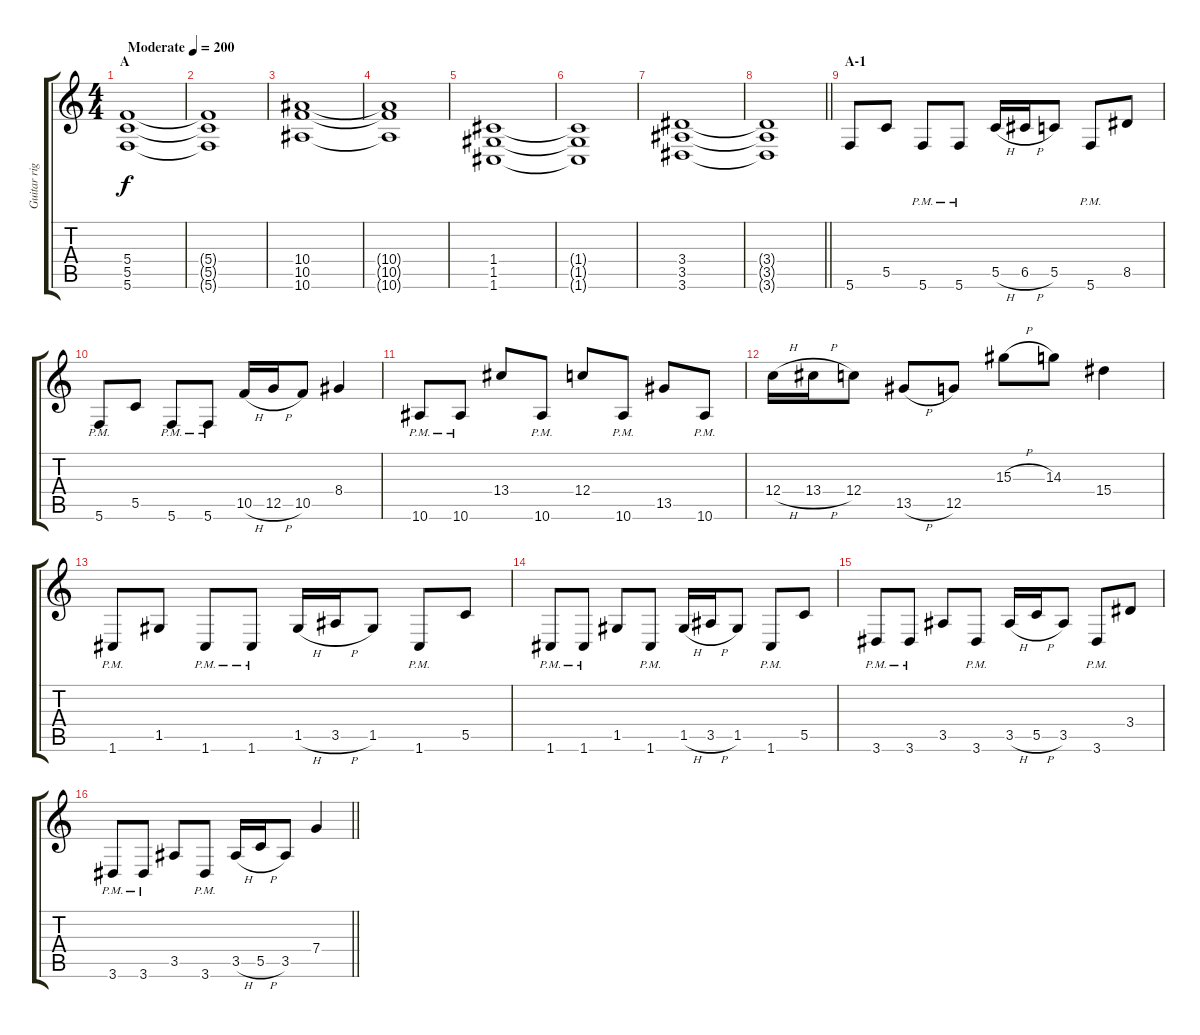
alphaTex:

\track ("Guitar right" "Guitar rig") {instrument distortionguitar}
\staff {score tabs}
\tuning (D4 A3 F3 C3 G2 C2) {hide}
\ts (4 4)
\section ("" "A")
\tempo (200 "Moderate")
\clef g2
\ks c
(5.4 5.5 5.6).1{dy f instrument distortionguitar} |
(5.4{t} 5.5{t} 5.6{t}).1 |
(10.4 10.5 10.6).1 |
(10.4{t} 10.5{t} 10.6{t}).1 |
(1.4 1.5 1.6).1 |
(1.4{t} 1.5{t} 1.6{t}).1 |
(3.4 3.5 3.6).1 |
\barLineRight lightlight
(3.4{t} 3.5{t} 3.6{t}).1 |
\section ("" "A-1")
5.6.8 5.5.8 5.6{pm}.8 5.6{pm}.8 5.5{h}.16 6.5{h}.16 5.5.8 5.6{pm}.8 8.5.8 |
5.6{pm}.8 5.5.8 5.6{pm}.8 5.6{pm}.8 10.5{h}.16 12.5{h}.16 10.5.8 8.4.4 |
10.6{pm}.8 10.6{pm}.8 13.4.8 10.6{pm}.8 12.4.8 10.6{pm}.8 13.5.8 10.6{pm}.8 |
12.4{h}.16 13.4{h}.16 12.4.8 13.5{h}.8 12.5.8 15.3{h}.8 14.3.8 15.4.4 |
1.6{pm}.8 1.5.8 1.6{pm}.8 1.6{pm}.8 1.5{h}.16 3.5{h}.16 1.5.8 1.6{pm}.8 5.5.8 |
1.6{pm}.8 1.6{pm}.8 1.5.8 1.6{pm}.8 1.5{h}.16 3.5{h}.16 1.5.8 1.6{pm}.8 5.5.8 |
3.6{pm}.8 3.6{pm}.8 3.5.8 3.6{pm}.8 3.5{h}.16 5.5{h}.16 3.5.8 3.6{pm}.8 3.4.8 |
\barLineRight lightlight
3.6{pm}.8 3.6{pm}.8 3.5.8 3.6{pm}.8 3.5{h}.16 5.5{h}.16 3.5.8 7.4.4
